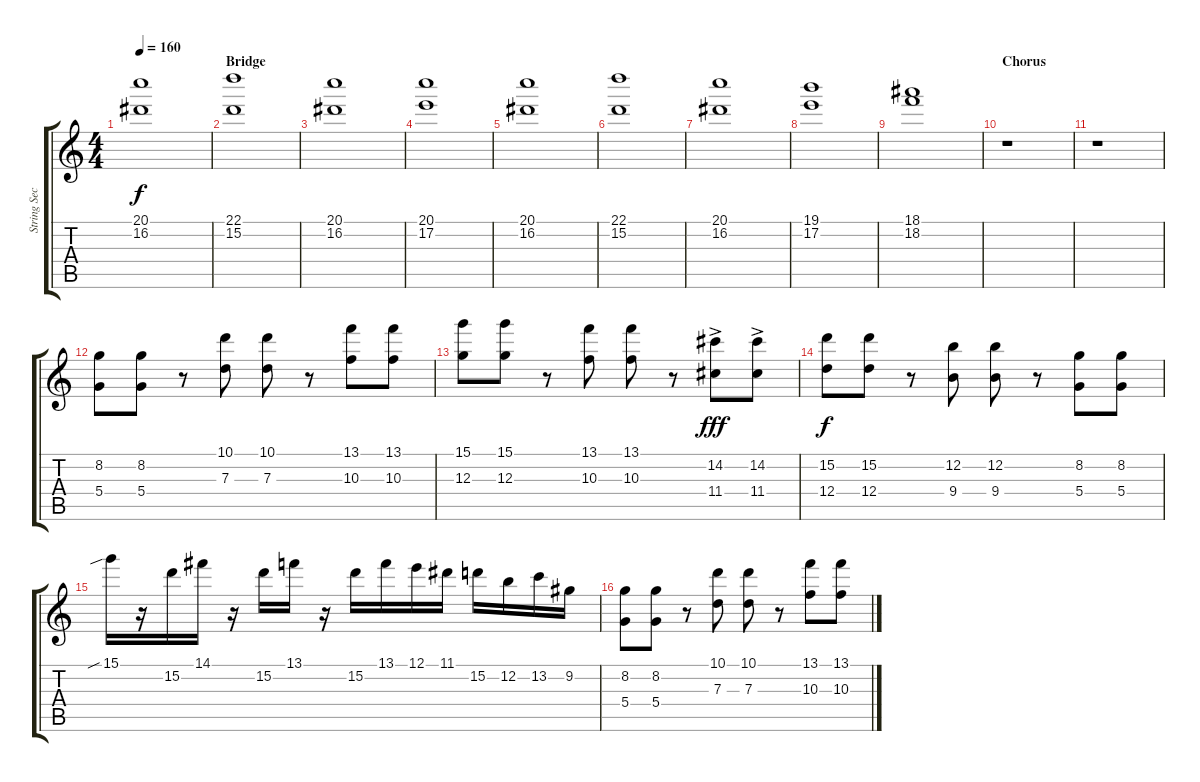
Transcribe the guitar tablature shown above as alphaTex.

\track ("String Section" "String Sec") {instrument tremolostrings}
\staff {score tabs}
\tuning (E5 B4 G4 D4 A3 E3) {hide}
\ts (4 4)
\tempo 160
\clef g2
\ks c
(20.1 16.2).1{dy f} |
\section ("" "Bridge")
(22.1 15.2).1 |
(20.1 16.2).1 |
(20.1 17.2).1 |
(20.1 16.2).1 |
(22.1 15.2).1 |
(20.1 16.2).1 |
(19.1 17.2).1 |
(18.1 18.2).1 |
\section ("" "Chorus")
r.1 |
r.1 |
(8.2 5.4).8 (8.2 5.4).8 r.8 (10.1 7.3).8 (10.1 7.3).8 r.8 (13.1 10.3).8 (13.1 10.3).8 |
(15.1 12.3).8 (15.1 12.3).8 r.8 (13.1 10.3).8 (13.1 10.3).8 r.8 (14.2{ac} 11.4{ac}).8{dy fff} (14.2{ac} 11.4{ac}).8 |
(15.2 12.4).8{dy f} (15.2 12.4).8 r.8 (12.2 9.4).8 (12.2 9.4).8 r.8 (8.2 5.4).8 (8.2 5.4).8 |
15.1{sib}.16 r.16 15.2.16 14.1.16 r.16 15.2.16 13.1.16 r.16 15.2.16 13.1.16 12.1.16 11.1.16 15.2.16 12.2.16 13.2.16 9.2.16 |
(8.2 5.4).8 (8.2 5.4).8 r.8 (10.1 7.3).8 (10.1 7.3).8 r.8 (13.1 10.3).8 (13.1 10.3).8
